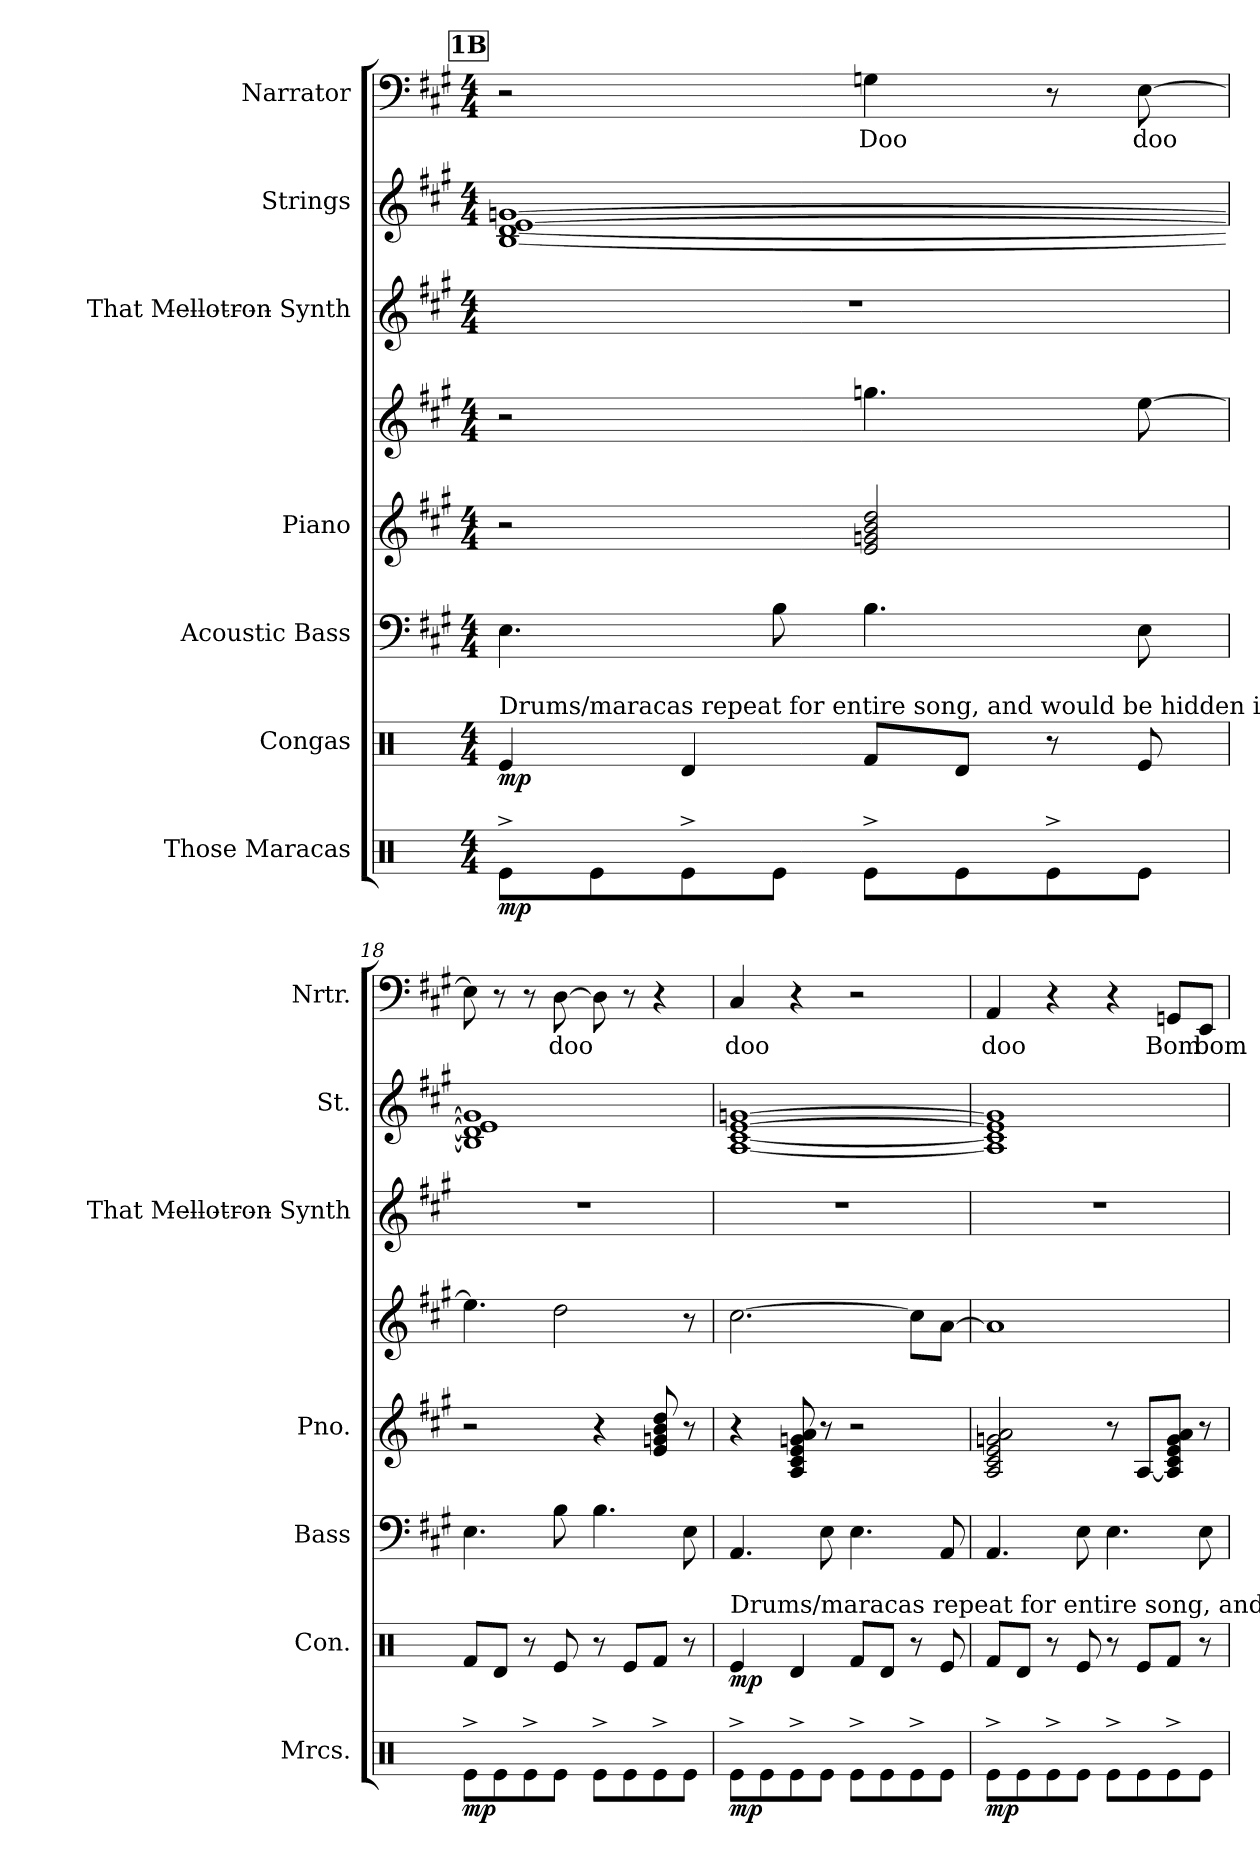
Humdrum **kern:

**kern	**dynam	**kern	**dynam	**kern	**kern	**kern	**kern	**kern	**kern	**text
*part7	*part7	*part6	*part6	*part5	*part4	*part4	*part3	*part2	*part1	*part1
*staff8	*staff8	*staff7	*staff7	*staff6	*staff5	*staff4	*staff3	*staff2	*staff1	*staff1
*I"Those Maracas	*	*I"Congas	*	*I"Acoustic Bass	*I"Piano	*	*I"That M̵e̵l̵l̵o̵t̵r̵o̵n̵ Synth	*I"Strings	*I"Narrator	*
*I'Mrcs.	*	*I'Con.	*	*I'Bass	*I'Pno.	*	*I'That M̵e̵l̵l̵o̵t̵r̵o̵n̵ Synth	*I'St.	*I'Nrtr.	*
!!LO:PB:g=z
*clefX	*	*clefX	*	*clefF4	*clefG2	*clefG2	*clefG2	*clefG2	*clefF4	*
*	*	*	*	*ITrd7c12	*	*	*	*	*	*
*k[]	*	*k[]	*	*k[f#c#g#]	*k[f#c#g#]	*k[f#c#g#]	*k[f#c#g#]	*k[f#c#g#]	*k[f#c#g#]	*
*M4/4	*	*M4/4	*	*M4/4	*M4/4	*M4/4	*M4/4	*M4/4	*M4/4	*
!!LO:REH:place=s1:a:B:fs=14:t=1B
=17	=17	=17	=17	=17	=17	=17	=17	=17	=17	=17
!	!	!LO:TX:a:t=Drums/maracas repeat for entire song, and would be hidden if MS4 wasn't MS4.	!	!	!	!	!	!	!	!
!	!LO:DY:b	!	!LO:DY:b	!	!	!	!	!	!	!
8Re^\L	mp	4Re/	mp	4.EE\	2r	2r	1r	[1B [1d [1e [1gn	2r	.
8Re\	.	.	.	.	.	.	.	.	.	.
8Re^\	.	4Rd/	.	.	.	.	.	.	.	.
8Re\J	.	.	.	8BB\	.	.	.	.	.	.
!	!	!	!	!	!	!	!	!	!	!LO:LY:b
8Re^\L	.	8Rf/L	.	4.BB\	2e/ 2gn/ 2b/ 2dd/	4.ggn\	.	.	4Gn\	Doo
8Re\	.	8Rd/J	.	.	.	.	.	.	.	.
8Re^\	.	8r	.	.	.	.	.	.	8r	.
!	!	!	!	!	!	!	!	!	!	!LO:LY:b
8Re\J	.	8Re/	.	8EE\	.	[8ee\	.	.	[8E\	doo
=18	=18	=18	=18	=18	=18	=18	=18	=18	=18	=18
!	!LO:DY:b	!	!	!	!	!	!	!	!	!
8Re^\L	mp	8Rf/L	.	4.EE\	2r	4.ee\]	1r	1B] 1d] 1e] 1g]	8E\]	.
8Re\	.	8Rd/J	.	.	.	.	.	.	8r	.
8Re^\	.	8r	.	.	.	.	.	.	8r	.
!	!	!	!	!	!	!	!	!	!	!LO:LY:b
8Re\J	.	8Re/	.	8BB\	.	2dd\	.	.	[8D\	doo
8Re^\L	.	8r	.	4.BB\	4r	.	.	.	8D\]	.
8Re\	.	8Re/L	.	.	.	.	.	.	8r	.
8Re^\	.	8Rf/J	.	.	8e/ 8gn/ 8b/ 8dd/	.	.	.	4r	.
8Re\J	.	8r	.	8EE\	8r	8r	.	.	.	.
=19	=19	=19	=19	=19	=19	=19	=19	=19	=19	=19
!	!	!LO:TX:a:t=Drums/maracas repeat for entire song, and would be hidden if MS4 wasn't MS4.	!	!	!	!	!	!	!	!
!	!LO:DY:b	!	!LO:DY:b	!	!	!	!	!	!	!LO:LY:b
8Re^\L	mp	4Re/	mp	4.AAA/	4r	[2.cc#\	1r	[1A [1c# [1e [1gn	4C#/	doo
8Re\	.	.	.	.	.	.	.	.	.	.
8Re^\	.	4Rd/	.	.	8A/ 8c#/ 8e/ 8gn/ 8a/	.	.	.	4r	.
8Re\J	.	.	.	8EE\	8r	.	.	.	.	.
8Re^\L	.	8Rf/L	.	4.EE\	2r	.	.	.	2r	.
8Re\	.	8Rd/J	.	.	.	.	.	.	.	.
8Re^\	.	8r	.	.	.	8cc#\L]	.	.	.	.
8Re\J	.	8Re/	.	8AAA/	.	[8a\J	.	.	.	.
=20	=20	=20	=20	=20	=20	=20	=20	=20	=20	=20
!	!LO:DY:b	!	!	!	!	!	!	!	!	!LO:LY:b
8Re^\L	mp	8Rf/L	.	4.AAA/	2A/ 2c#/ 2e/ 2gn/ 2a/	1a]	1r	1A] 1c#] 1e] 1g]	4AA/	doo
8Re\	.	8Rd/J	.	.	.	.	.	.	.	.
8Re^\	.	8r	.	.	.	.	.	.	4r	.
8Re\J	.	8Re/	.	8EE\	.	.	.	.	.	.
8Re^\L	.	8r	.	4.EE\	8r	.	.	.	4r	.
8Re\	.	8Re/L	.	.	[8A/L	.	.	.	.	.
!	!	!	!	!	!	!	!	!	!	!LO:LY:b
8Re^\	.	8Rf/J	.	.	8A/] 8c#/ 8e/ 8g/ 8a/J	.	.	.	8GGn/L	Bom-
!	!	!	!	!	!	!	!	!	!	!LO:LY:b
8Re\J	.	8r	.	8EE\	8r	.	.	.	8EE/J	-bom-
=	=	=	=	=	=	=	=	=	=	=
*-	*-	*-	*-	*-	*-	*-	*-	*-	*-	*-
